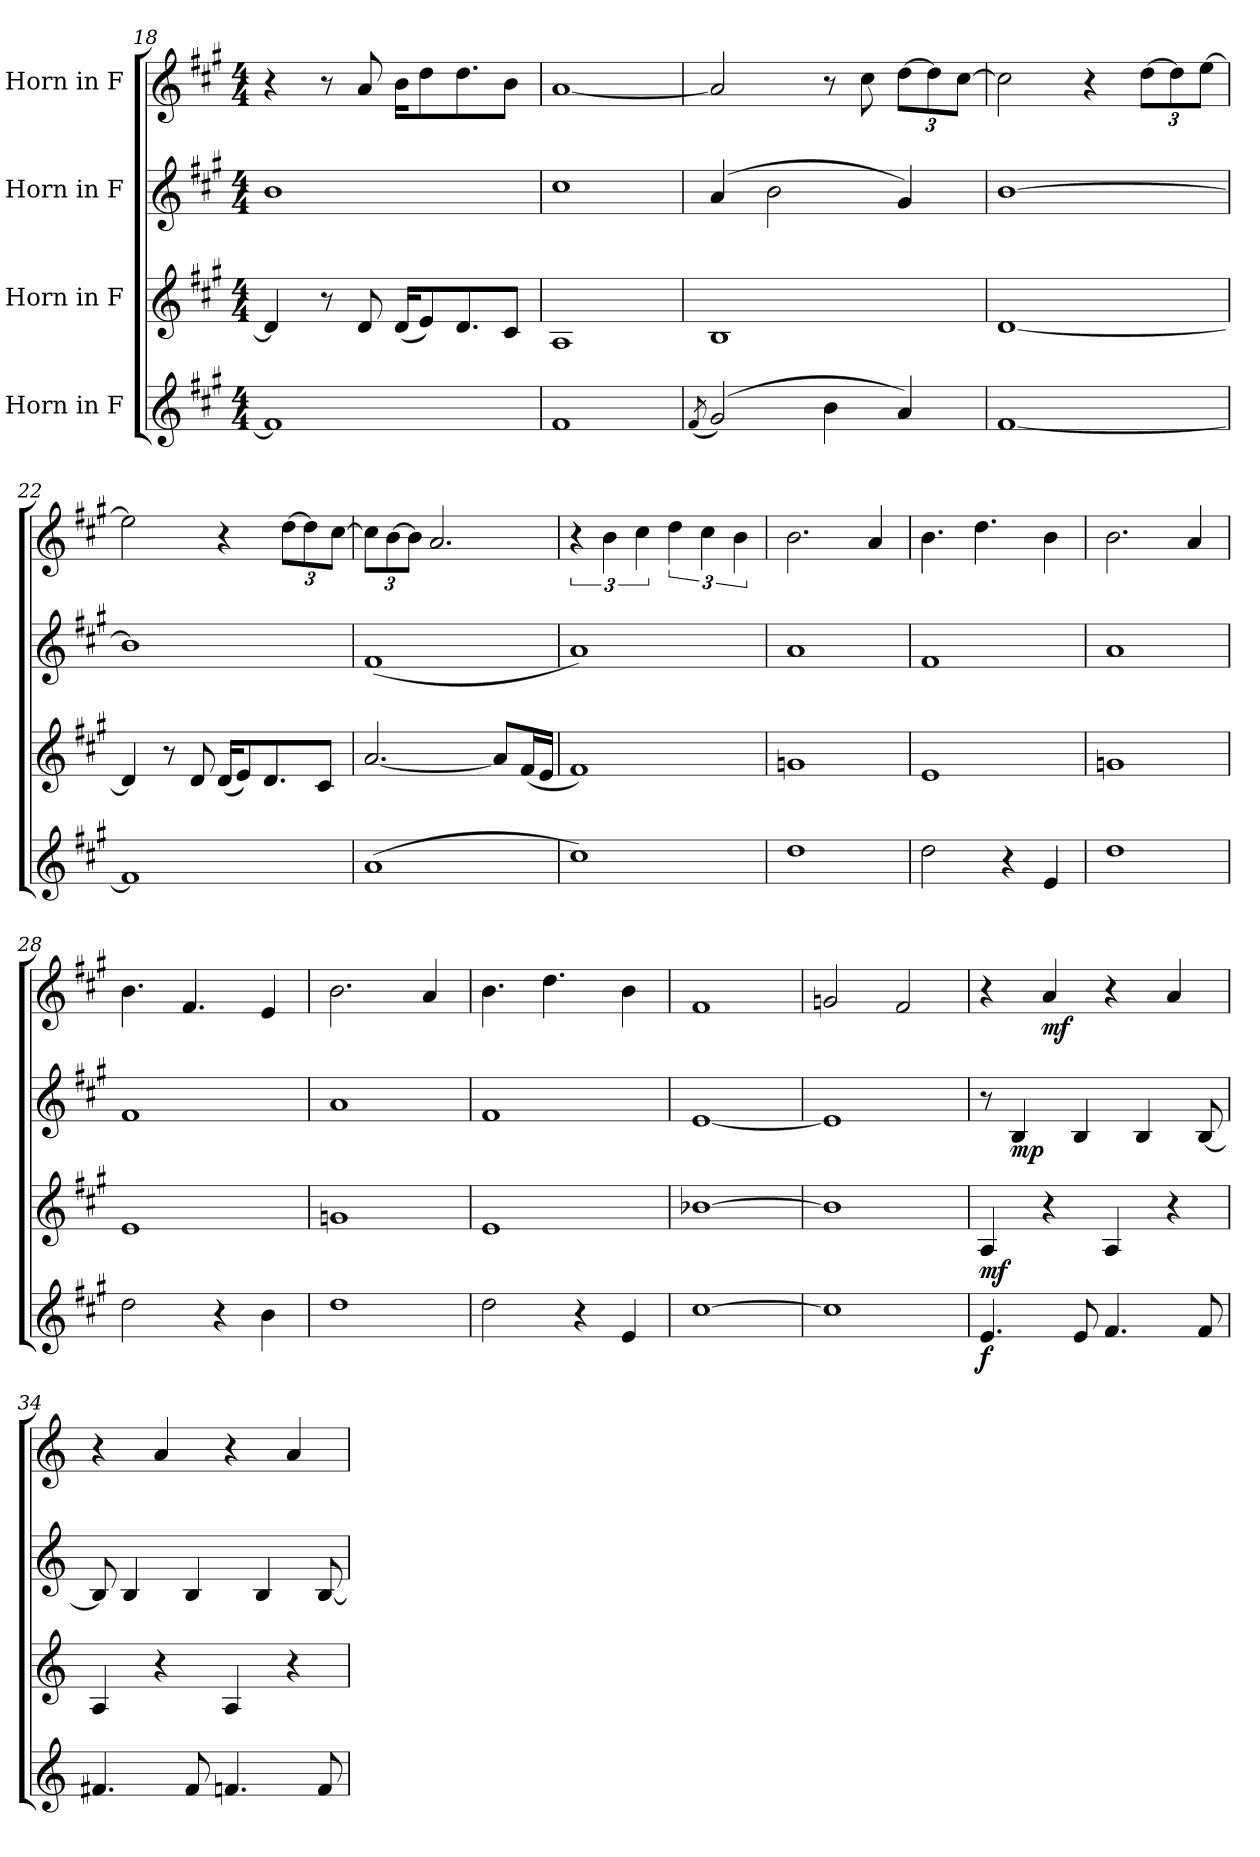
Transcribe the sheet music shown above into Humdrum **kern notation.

**kern	**dynam	**kern	**dynam	**kern	**dynam	**kern	**dynam
*part4	*part4	*part3	*part3	*part2	*part2	*part1	*part1
*staff4	*staff4	*staff3	*staff3	*staff2	*staff2	*staff1	*staff1
*I"Horn in F	*	*I"Horn in F	*	*I"Horn in F	*	*I"Horn in F	*
*clefG2	*	*clefG2	*	*clefG2	*	*clefG2	*
*ITrd4c7	*	*ITrd4c7	*	*ITrd4c7	*	*ITrd4c7	*
*k[f#c#]	*	*k[f#c#]	*	*k[f#c#]	*	*k[f#c#]	*
*M4/4	*	*M4/4	*	*M4/4	*	*M4/4	*
=18	=18	=18	=18	=18	=18	=18	=18
1B]	.	4G/]	.	1e	.	4r	.
.	.	8r	.	.	.	8r	.
.	.	8G/	.	.	.	8d/	.
.	.	(<16G/KL	.	.	.	16e\KL	.
.	.	8A/)	.	.	.	8g\	.
.	.	8.G/	.	.	.	8.g\	.
.	.	8F#/J	.	.	.	8e\J	.
=19	=19	=19	=19	=19	=19	=19	=19
1B	.	1D	.	1f#	.	[1d	.
=20	=20	=20	=20	=20	=20	=20	=20
(<8qB/	.	.	.	.	.	.	.
(>2c#/)	.	1E	.	(>4d/	.	2d/]	.
.	.	.	.	2e\	.	.	.
4e\	.	.	.	.	.	8r	.
.	.	.	.	.	.	8f#\	.
*	*	*	*	*	*	*Xbrackettup	*
4d/)	.	.	.	4c#/)	.	[12g\L	.
.	.	.	.	.	.	12g\]	.
.	.	.	.	.	.	[12f#\J	.
=21	=21	=21	=21	=21	=21	=21	=21
[1B	.	[1G	.	[1e	.	2f#\]	.
.	.	.	.	.	.	4r	.
.	.	.	.	.	.	[12g\L	.
.	.	.	.	.	.	12g\]	.
.	.	.	.	.	.	[12a\J	.
=22	=22	=22	=22	=22	=22	=22	=22
1B]	.	4G/]	.	1e]	.	2a\]	.
.	.	8r	.	.	.	.	.
.	.	8G/	.	.	.	.	.
.	.	(<16G/KL	.	.	.	4r	.
.	.	8A/)	.	.	.	.	.
.	.	8.G/	.	.	.	.	.
.	.	.	.	.	.	[12g\L	.
.	.	.	.	.	.	12g\]	.
.	.	8F#/J	.	.	.	.	.
.	.	.	.	.	.	[12f#\J	.
!!LO:LB:g=z
=23	=23	=23	=23	=23	=23	=23	=23
(<1d	.	[2.d/	.	(<1B	.	12f#\L]	.
.	.	.	.	.	.	[12e\	.
.	.	.	.	.	.	12e\J]	.
.	.	.	.	.	.	2.d/	.
.	.	8d/L]	.	.	.	.	.
.	.	(<16B/L	.	.	.	.	.
.	.	16A/JJ	.	.	.	.	.
=24	=24	=24	=24	=24	=24	=24	=24
*	*	*	*	*	*	*brackettup	*
1f#)	.	1B)	.	1d)	.	6r	.
.	.	.	.	.	.	6e\	.
.	.	.	.	.	.	6f#\	.
.	.	.	.	.	.	6g\	.
.	.	.	.	.	.	6f#\	.
.	.	.	.	.	.	6e\	.
=25	=25	=25	=25	=25	=25	=25	=25
1g	.	1cn	.	1d	.	2.e\	.
.	.	.	.	.	.	4d/	.
=26	=26	=26	=26	=26	=26	=26	=26
2g\	.	1A	.	1B	.	4.e\	.
.	.	.	.	.	.	4.g\	.
4r	.	.	.	.	.	.	.
4A/	.	.	.	.	.	4e\	.
=27	=27	=27	=27	=27	=27	=27	=27
1g	.	1cn	.	1d	.	2.e\	.
.	.	.	.	.	.	4d/	.
=28	=28	=28	=28	=28	=28	=28	=28
2g\	.	1A	.	1B	.	4.e\	.
.	.	.	.	.	.	4.B/	.
4r	.	.	.	.	.	.	.
4e\	.	.	.	.	.	4A/	.
=29	=29	=29	=29	=29	=29	=29	=29
1g	.	1cn	.	1d	.	2.e\	.
.	.	.	.	.	.	4d/	.
=30	=30	=30	=30	=30	=30	=30	=30
2g\	.	1A	.	1B	.	4.e\	.
.	.	.	.	.	.	4.g\	.
4r	.	.	.	.	.	.	.
4A/	.	.	.	.	.	4e\	.
=31	=31	=31	=31	=31	=31	=31	=31
[1f#	.	[1e-X	.	[1A	.	1B	.
!!LO:LB:g=z
=32	=32	=32	=32	=32	=32	=32	=32
1f#]	.	1e-]	.	1A]	.	2cn/	.
.	.	.	.	.	.	2B/	.
=33	=33	=33	=33	=33	=33	=33	=33
*k[b-]	*	*k[b-]	*	*k[b-]	*	*k[b-]	*
!	!LO:DY:b	!	!LO:DY:b	!	!	!	!
4.A/	f	4D/	mf	8r	.	4r	.
!	!	!	!	!	!LO:DY:b	!	!
.	.	.	.	4E/	mp	.	.
!	!	!	!	!	!	!	!LO:DY:b
.	.	4r	.	.	.	4d/	mf
8A/	.	.	.	4E/	.	.	.
4.B-/	.	4D/	.	.	.	4r	.
.	.	.	.	4E/	.	.	.
.	.	4r	.	.	.	4d/	.
8B-/	.	.	.	[8E/	.	.	.
=34	=34	=34	=34	=34	=34	=34	=34
4.Bn/	.	4D/	.	8E/]	.	4r	.
.	.	.	.	4E/	.	.	.
.	.	4r	.	.	.	4d/	.
8B/	.	.	.	4E/	.	.	.
4.B-X/	.	4D/	.	.	.	4r	.
.	.	.	.	4E/	.	.	.
.	.	4r	.	.	.	4d/	.
8B-/	.	.	.	[8E/	.	.	.
=	=	=	=	=	=	=	=
*-	*-	*-	*-	*-	*-	*-	*-
